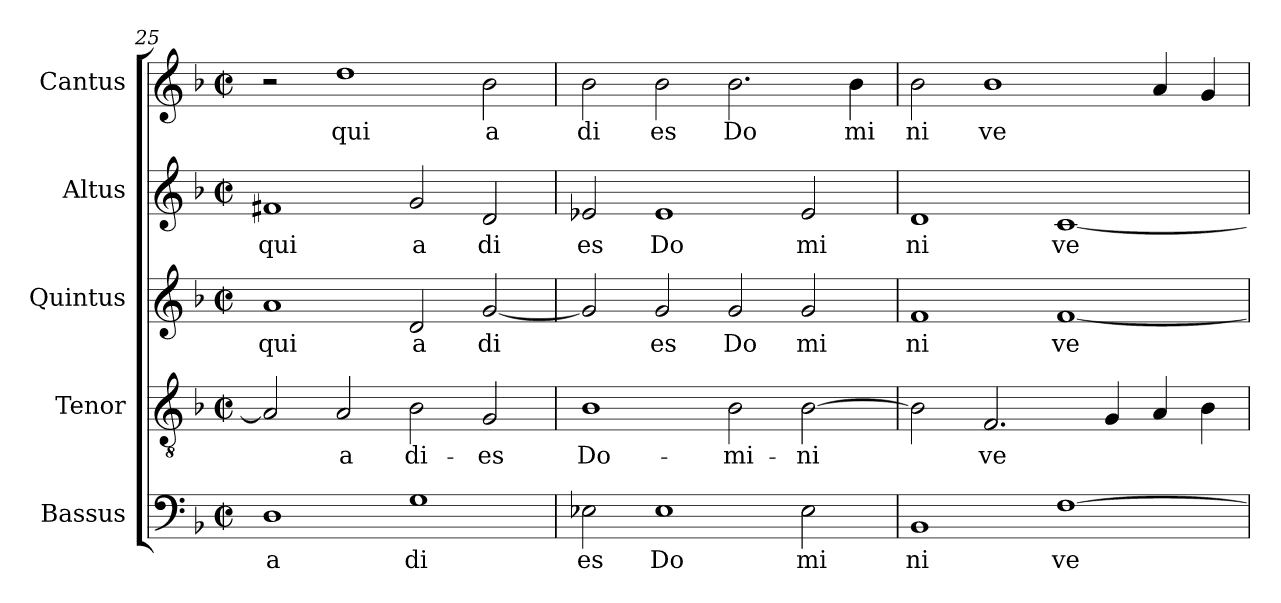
**kern	**text	**kern	**text	**kern	**text	**kern	**text	**kern	**text
*part5	*part5	*part4	*part4	*part3	*part3	*part2	*part2	*part1	*part1
*staff5	*staff5	*staff4	*staff4	*staff3	*staff3	*staff2	*staff2	*staff1	*staff1
*I"Bassus	*	*I"Tenor	*	*I"Quintus	*	*I"Altus	*	*I"Cantus	*
*clefF4	*	*clefGv2	*	*clefG2	*	*clefG2	*	*clefG2	*
*k[b-]	*	*k[b-]	*	*k[b-]	*	*k[b-]	*	*k[b-]	*
*F:	*	*F:	*	*F:	*	*F:	*	*F:	*
*M2/2	*	*M2/2	*	*M2/2	*	*M2/2	*	*M2/2	*
*met(c|)	*	*met(c|)	*	*met(c|)	*	*met(c|)	*	*met(c|)	*
=25	=25	=25	=25	=25	=25	=25	=25	=25	=25
!	!LO:LY:b:cj	!	!LO:LY:b:cj	!	!LO:LY:b:cj	!	!LO:LY:b:cj	!	!
1D	a	2A/]	--	1a	qui	1f#X	qui	2r	.
!	!	!	!LO:LY:b:cj	!	!	!	!	!	!LO:LY:b:cj
.	.	2A/	-a	.	.	.	.	1dd	qui
!	!LO:LY:b:cj	!	!LO:LY:b:cj	!	!LO:LY:b:cj	!	!LO:LY:b:cj	!	!
1G	di	2B-\	di-	2d/	a	2g/	a	.	.
!	!	!	!LO:LY:b:cj	!	!LO:LY:b:cj	!	!LO:LY:b:cj	!	!LO:LY:b:cj
.	.	2G/	-es	[<2g/	di	2d/	di	2b-\	a
=26	=26	=26	=26	=26	=26	=26	=26	=26	=26
!	!LO:LY:b:cj	!	!LO:LY:b:cj	!	!LO:LY:b:cj	!	!LO:LY:b:cj	!	!LO:LY:b:cj
2E-X\	es	1B-	Do-	2g/]	.	2e-X/	es	2b-\	di
!	!LO:LY:b:cj	!	!	!	!LO:LY:b:cj	!	!LO:LY:b:cj	!	!LO:LY:b:cj
1E-	Do	.	.	2g/	es	1e-	Do	2b-\	es
!	!	!	!LO:LY:b:cj	!	!LO:LY:b:cj	!	!	!	!LO:LY:b:cj
.	.	2B-\	-mi-	2g/	Do	.	.	2.b-\	Do
!	!LO:LY:b:cj	!	!LO:LY:b:cj	!	!LO:LY:b:cj	!	!LO:LY:b:cj	!	!
2E-\	mi	[>2B-\	-ni	2g/	mi	2e-/	mi	.	.
!	!	!	!	!	!	!	!	!	!LO:LY:b:cj
.	.	.	.	.	.	.	.	4b-\	mi
=27	=27	=27	=27	=27	=27	=27	=27	=27	=27
!	!LO:LY:b:cj	!	!LO:LY:b:cj	!	!LO:LY:b:cj	!	!LO:LY:b:cj	!	!LO:LY:b:cj
1BB-	ni	2B-\]	.	1f	ni	1d	ni	2b-\	ni
!	!	!	!LO:LY:b:cj	!	!	!	!	!	!LO:LY:b:cj
.	.	2.F/	ve-	.	.	.	.	1b-	ve
!	!LO:LY:b:cj	!	!	!	!LO:LY:b:cj	!	!LO:LY:b:cj	!	!
[>1F	ve	.	.	[<1f	ve	[<1c	ve	.	.
!	!	!	!LO:LY:b:cj	!	!	!	!	!	!
.	.	4G/	--	.	.	.	.	.	.
!	!	!	!LO:LY:b:cj	!	!	!	!	!	!LO:LY:b:cj
.	.	4A/	--	.	.	.	.	4a/	.
!	!	!	!LO:LY:b:cj	!	!	!	!	!	!LO:LY:b:cj
.	.	4B-\	--	.	.	.	.	4g/	.
=	=	=	=	=	=	=	=	=	=
*-	*-	*-	*-	*-	*-	*-	*-	*-	*-
